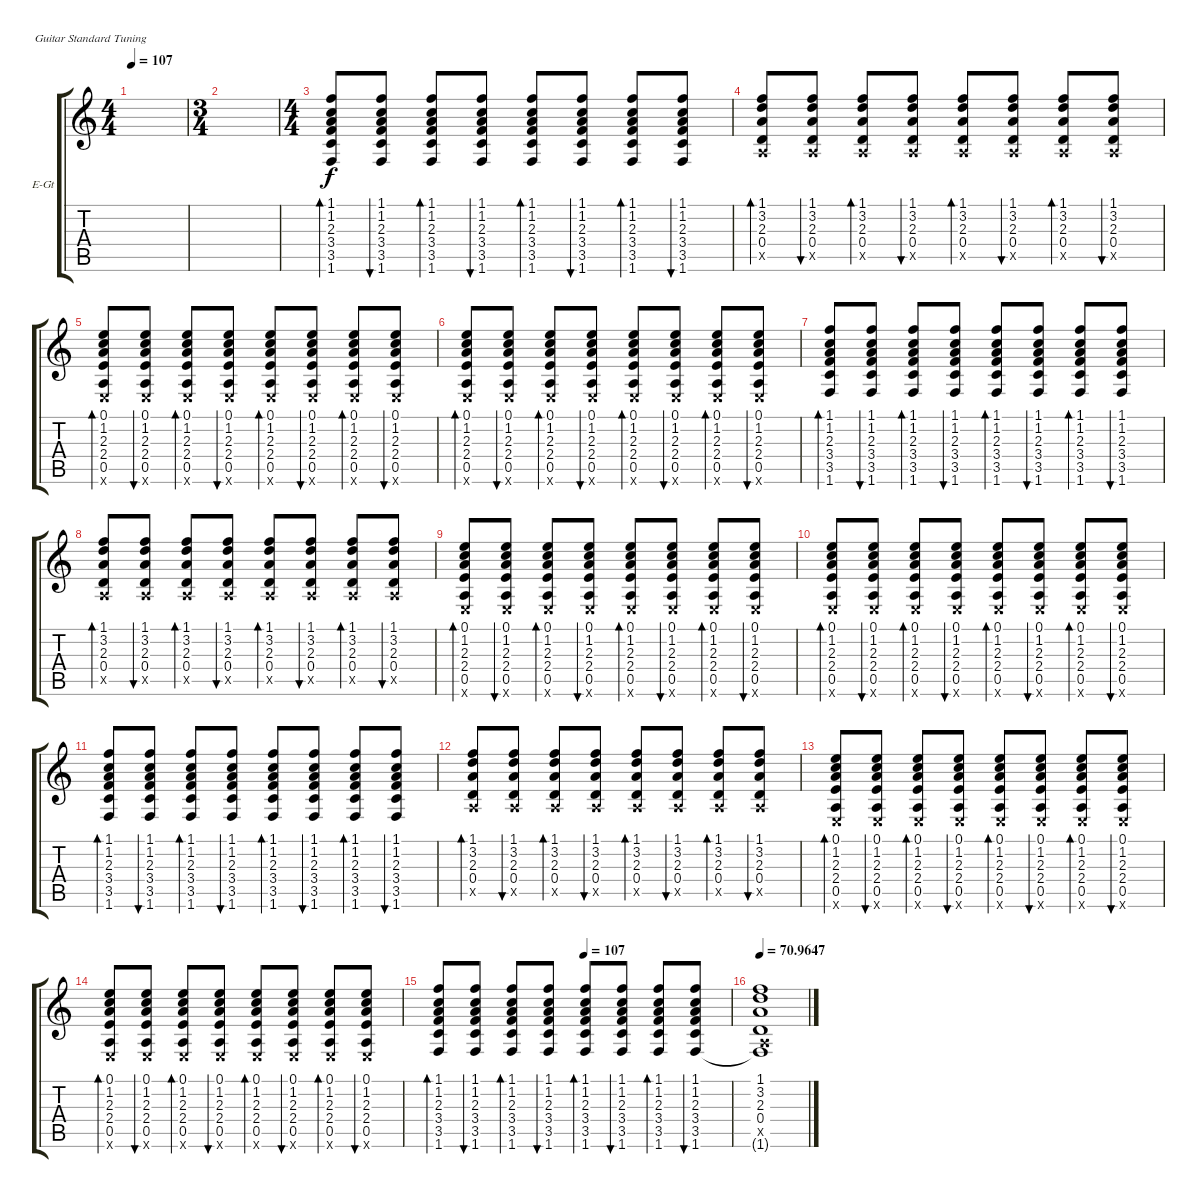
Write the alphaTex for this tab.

\defaultSystemsLayout 4
\bracketExtendMode groupsimilarinstruments
\firstSystemTrackNameOrientation horizontal
\otherSystemsTrackNameOrientation horizontal
\track ("Turner" "E-Gt") {instrument electricguitarclean}
\staff {score tabs}
\tuning (E4 B3 G3 D3 A2 E2)
\ts (4 4)
\tempo 107
\clef g2
\ks c
|
\ts (3 4)
|
\ts (4 4)
(1.6 3.5 3.4 2.3 1.2 1.1).8{bd 59} (1.6 3.5 3.4 2.3 1.2 1.1).8{bu 58} (1.6 3.5 3.4 2.3 1.2 1.1).8{bd 59} (1.6 3.5 3.4 2.3 1.2 1.1).8{bu 58} (1.6 3.5 3.4 2.3 1.2 1.1).8{bd 59} (1.6 3.5 3.4 2.3 1.2 1.1).8{bu 58} (1.6 3.5 3.4 2.3 1.2 1.1).8{bd 59} (1.6 3.5 3.4 2.3 1.2 1.1).8{bu 58} |
(1.1 3.2 2.3 0.4 0.5{x}).8{bd 58} (1.1 3.2 2.3 0.4 0.5{x}).8{bu 58} (1.1 3.2 2.3 0.4 0.5{x}).8{bd 58} (1.1 3.2 2.3 0.4 0.5{x}).8{bu 58} (1.1 3.2 2.3 0.4 0.5{x}).8{bd 58} (1.1 3.2 2.3 0.4 0.5{x}).8{bu 58} (1.1 3.2 2.3 0.4 0.5{x}).8{bd 58} (1.1 3.2 2.3 0.4 0.5{x}).8{bu 58} |
(0.1 1.2 2.3 2.4 0.5 0.6{x}).8{bd 58} (0.1 1.2 2.3 2.4 0.5 0.6{x}).8{bu 58} (0.1 1.2 2.3 2.4 0.5 0.6{x}).8{bd 58} (0.1 1.2 2.3 2.4 0.5 0.6{x}).8{bu 58} (0.1 1.2 2.3 2.4 0.5 0.6{x}).8{bd 58} (0.1 1.2 2.3 2.4 0.5 0.6{x}).8{bu 58} (0.1 1.2 2.3 2.4 0.5 0.6{x}).8{bd 58} (0.1 1.2 2.3 2.4 0.5 0.6{x}).8{bu 58} |
(0.1 1.2 2.3 2.4 0.5 0.6{x}).8{bd 58} (0.1 1.2 2.3 2.4 0.5 0.6{x}).8{bu 58} (0.1 1.2 2.3 2.4 0.5 0.6{x}).8{bd 58} (0.1 1.2 2.3 2.4 0.5 0.6{x}).8{bu 58} (0.1 1.2 2.3 2.4 0.5 0.6{x}).8{bd 58} (0.1 1.2 2.3 2.4 0.5 0.6{x}).8{bu 58} (0.1 1.2 2.3 2.4 0.5 0.6{x}).8{bd 58} (0.1 1.2 2.3 2.4 0.5 0.6{x}).8{bu 58} |
(1.6 3.5 3.4 2.3 1.2 1.1).8{bd 59} (1.6 3.5 3.4 2.3 1.2 1.1).8{bu 58} (1.6 3.5 3.4 2.3 1.2 1.1).8{bd 59} (1.6 3.5 3.4 2.3 1.2 1.1).8{bu 58} (1.6 3.5 3.4 2.3 1.2 1.1).8{bd 59} (1.6 3.5 3.4 2.3 1.2 1.1).8{bu 58} (1.6 3.5 3.4 2.3 1.2 1.1).8{bd 59} (1.6 3.5 3.4 2.3 1.2 1.1).8{bu 58} |
(1.1 3.2 2.3 0.4 0.5{x}).8{bd 58} (1.1 3.2 2.3 0.4 0.5{x}).8{bu 58} (1.1 3.2 2.3 0.4 0.5{x}).8{bd 58} (1.1 3.2 2.3 0.4 0.5{x}).8{bu 58} (1.1 3.2 2.3 0.4 0.5{x}).8{bd 58} (1.1 3.2 2.3 0.4 0.5{x}).8{bu 58} (1.1 3.2 2.3 0.4 0.5{x}).8{bd 58} (1.1 3.2 2.3 0.4 0.5{x}).8{bu 58} |
(0.1 1.2 2.3 2.4 0.5 0.6{x}).8{bd 58} (0.1 1.2 2.3 2.4 0.5 0.6{x}).8{bu 58} (0.1 1.2 2.3 2.4 0.5 0.6{x}).8{bd 58} (0.1 1.2 2.3 2.4 0.5 0.6{x}).8{bu 58} (0.1 1.2 2.3 2.4 0.5 0.6{x}).8{bd 58} (0.1 1.2 2.3 2.4 0.5 0.6{x}).8{bu 58} (0.1 1.2 2.3 2.4 0.5 0.6{x}).8{bd 58} (0.1 1.2 2.3 2.4 0.5 0.6{x}).8{bu 58} |
(0.1 1.2 2.3 2.4 0.5 0.6{x}).8{bd 58} (0.1 1.2 2.3 2.4 0.5 0.6{x}).8{bu 58} (0.1 1.2 2.3 2.4 0.5 0.6{x}).8{bd 58} (0.1 1.2 2.3 2.4 0.5 0.6{x}).8{bu 58} (0.1 1.2 2.3 2.4 0.5 0.6{x}).8{bd 58} (0.1 1.2 2.3 2.4 0.5 0.6{x}).8{bu 58} (0.1 1.2 2.3 2.4 0.5 0.6{x}).8{bd 58} (0.1 1.2 2.3 2.4 0.5 0.6{x}).8{bu 58} |
(1.6 3.5 3.4 2.3 1.2 1.1).8{bd 59} (1.6 3.5 3.4 2.3 1.2 1.1).8{bu 58} (1.6 3.5 3.4 2.3 1.2 1.1).8{bd 59} (1.6 3.5 3.4 2.3 1.2 1.1).8{bu 58} (1.6 3.5 3.4 2.3 1.2 1.1).8{bd 59} (1.6 3.5 3.4 2.3 1.2 1.1).8{bu 58} (1.6 3.5 3.4 2.3 1.2 1.1).8{bd 59} (1.6 3.5 3.4 2.3 1.2 1.1).8{bu 58} |
(1.1 3.2 2.3 0.4 0.5{x}).8{bd 58} (1.1 3.2 2.3 0.4 0.5{x}).8{bu 58} (1.1 3.2 2.3 0.4 0.5{x}).8{bd 58} (1.1 3.2 2.3 0.4 0.5{x}).8{bu 58} (1.1 3.2 2.3 0.4 0.5{x}).8{bd 58} (1.1 3.2 2.3 0.4 0.5{x}).8{bu 58} (1.1 3.2 2.3 0.4 0.5{x}).8{bd 58} (1.1 3.2 2.3 0.4 0.5{x}).8{bu 58} |
(0.1 1.2 2.3 2.4 0.5 0.6{x}).8{bd 58} (0.1 1.2 2.3 2.4 0.5 0.6{x}).8{bu 58} (0.1 1.2 2.3 2.4 0.5 0.6{x}).8{bd 58} (0.1 1.2 2.3 2.4 0.5 0.6{x}).8{bu 58} (0.1 1.2 2.3 2.4 0.5 0.6{x}).8{bd 58} (0.1 1.2 2.3 2.4 0.5 0.6{x}).8{bu 58} (0.1 1.2 2.3 2.4 0.5 0.6{x}).8{bd 58} (0.1 1.2 2.3 2.4 0.5 0.6{x}).8{bu 58} |
(0.1 1.2 2.3 2.4 0.5 0.6{x}).8{bd 58} (0.1 1.2 2.3 2.4 0.5 0.6{x}).8{bu 58} (0.1 1.2 2.3 2.4 0.5 0.6{x}).8{bd 58} (0.1 1.2 2.3 2.4 0.5 0.6{x}).8{bu 58} (0.1 1.2 2.3 2.4 0.5 0.6{x}).8{bd 58} (0.1 1.2 2.3 2.4 0.5 0.6{x}).8{bu 58} (0.1 1.2 2.3 2.4 0.5 0.6{x}).8{bd 58} (0.1 1.2 2.3 2.4 0.5 0.6{x}).8{bu 58} |
\tempo (107 0.5)
(1.6 3.5 3.4 2.3 1.2 1.1).8{bd 59} (1.6 3.5 3.4 2.3 1.2 1.1).8{bu 58} (1.6 3.5 3.4 2.3 1.2 1.1).8{bd 59} (1.6 3.5 3.4 2.3 1.2 1.1).8{bu 58} (1.6 3.5 3.4 2.3 1.2 1.1).8{bd 59} (1.6 3.5 3.4 2.3 1.2 1.1).8{bu 58} (1.6 3.5 3.4 2.3 1.2 1.1).8{bd 59} (1.6 3.5 3.4 2.3 1.2 1.1).8{bu 58} |
\tempo
70.9647 (1.1 3.2 2.3 0.4 0.5{x} 1.6{t}).1
